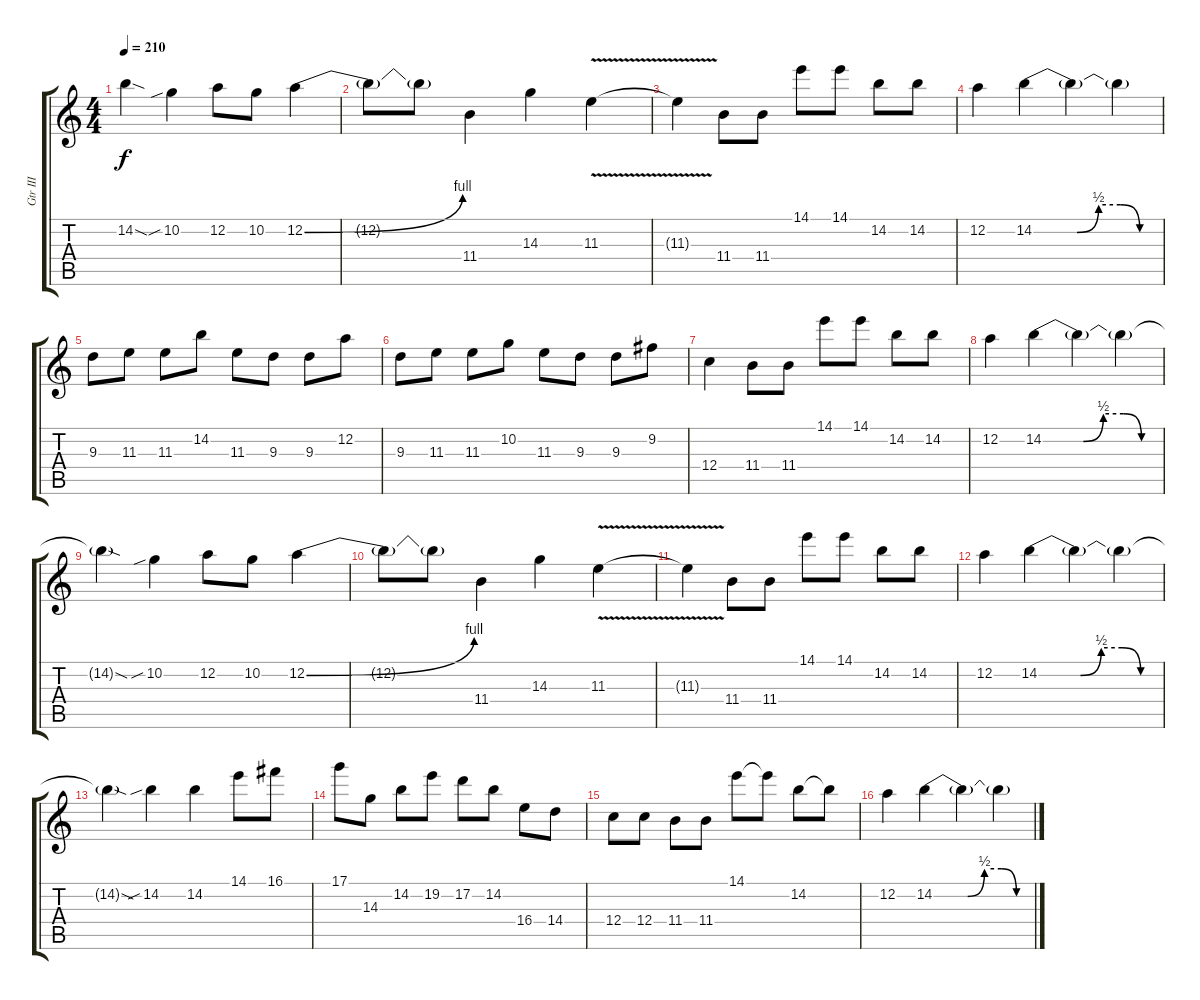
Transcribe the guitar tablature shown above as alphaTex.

\track ("Gtr III" "Gtr III") {instrument distortionguitar}
\staff {score tabs}
\tuning (D4 A3 F3 C3 G2 D2) {hide}
\ts (4 4)
\tempo 210
\clef g2
\ks c
14.2{sod t}.4{dy f} 10.2{sib}.4 12.2.8 10.2.8 12.2{be (bend 0 0 60 4)}.4 |
12.2{t}.8 12.2{t}.8 11.4.4 14.3.4 11.3{v}.4 |
11.3{t}.4 11.4.8 11.4.8 14.1.8 14.1.8 14.2.8 14.2.8 |
12.2.4 14.2{be (custom 0 0 10 0 20 0 30 2 40 2 49 0 60 0)}.4 14.2{t}.4 14.2{t}.4 |
9.3.8 11.3.8 11.3.8 14.2.8 11.3.8 9.3.8 9.3.8 12.2.8 |
9.3.8 11.3.8 11.3.8 10.2.8 11.3.8 9.3.8 9.3.8 9.2.8 |
12.4.4 11.4.8 11.4.8 14.1.8 14.1.8 14.2.8 14.2.8 |
12.2.4 14.2{be (custom 0 0 10 0 20 0 30 2 40 2 49 0 60 0)}.4 14.2{t}.4 14.2{t}.4 |
14.2{sod t}.4 10.2{sib}.4 12.2.8 10.2.8 12.2{be (bend 0 0 60 4)}.4 |
12.2{t}.8 12.2{t}.8 11.4.4 14.3.4 11.3{v}.4 |
11.3{t}.4 11.4.8 11.4.8 14.1.8 14.1.8 14.2.8 14.2.8 |
12.2.4 14.2{be (custom 0 0 10 0 20 0 30 2 40 2 49 0 60 0)}.4 14.2{t}.4 14.2{t}.4 |
14.2{sod t}.4 14.2{sib}.4 14.2.4 14.1.8 16.1.8 |
17.1.8 14.3.8 14.2.8 19.2.8 17.2.8 14.2.8 16.4.8 14.4.8 |
12.4.8 12.4.8 11.4.8 11.4.8 14.1.8 14.1{t}.8 14.2.8 14.2{t}.8 |
12.2.4 14.2{be (custom 0 0 10 0 20 0 30 2 40 2 49 0 60 0)}.4 14.2{t}.4 14.2{t}.4
